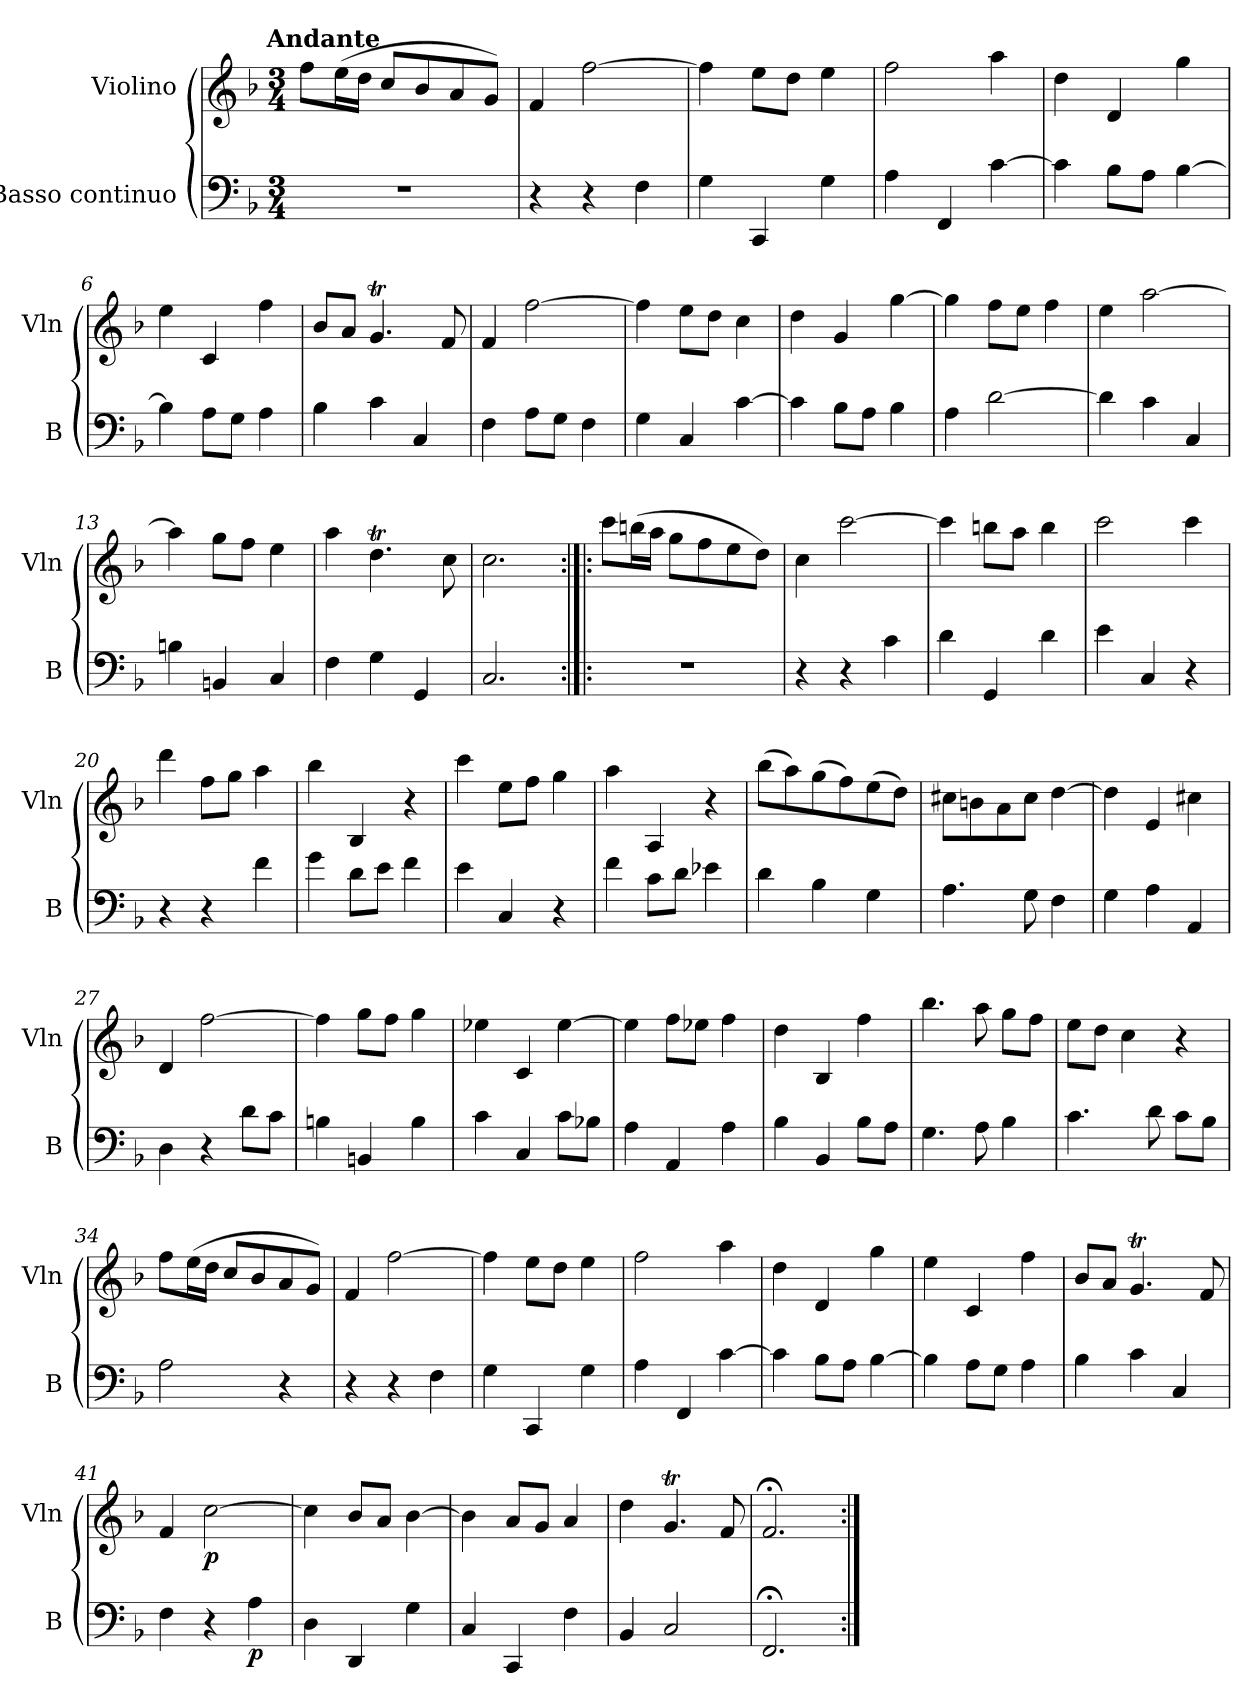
**kern	**dynam	**kern	**dynam
*part2	*part2	*part1	*part1
*staff2	*staff2	*staff1	*staff1
*I"Basso continuo	*	*I"Violino	*
*I'B	*	*I'Vln	*
*clefF4	*	*clefG2	*
*k[b-]	*	*k[b-]	*
*F:	*	*F:	*
!!LO:TX:omd:t=Andante
*M3/4	*	*M3/4	*
*MM80	*	*MM80	*
=1	=1	=1	=1
2.r	.	8ff\L	.
.	.	(16ee\L	.
.	.	16dd\JJ	.
.	.	8cc/L	.
.	.	8b-/	.
.	.	8a/	.
.	.	8g/J)	.
=2	=2	=2	=2
4r	.	4f/	.
4r	.	[2ff\	.
4F\	.	.	.
=3	=3	=3	=3
4G\	.	4ff\]	.
4CC/	.	8ee\L	.
.	.	8dd\J	.
4G\	.	4ee\	.
=4	=4	=4	=4
4A\	.	2ff\	.
4FF/	.	.	.
[4c\	.	4aa\	.
=5	=5	=5	=5
4c\]	.	4dd\	.
8B-\L	.	4d/	.
8A\J	.	.	.
[4B-\	.	4gg\	.
=6	=6	=6	=6
4B-\]	.	4ee\	.
8A\L	.	4c/	.
8G\J	.	.	.
4A\	.	4ff\	.
=7	=7	=7	=7
4B-\	.	8b-/L	.
.	.	8a/J	.
4c\	.	4.gT/	.
4C/	.	.	.
.	.	8f/	.
=8	=8	=8	=8
4F\	.	4f/	.
8A\L	.	[2ff\	.
8G\J	.	.	.
4F\	.	.	.
=9	=9	=9	=9
4G\	.	4ff\]	.
4C/	.	8ee\L	.
.	.	8dd\J	.
[4c\	.	4cc\	.
=10	=10	=10	=10
4c\]	.	4dd\	.
8B-\L	.	4g/	.
8A\J	.	.	.
4B-\	.	[4gg\	.
=11	=11	=11	=11
4A\	.	4gg\]	.
[2d\	.	8ff\L	.
.	.	8ee\J	.
.	.	4ff\	.
=12	=12	=12	=12
4d\]	.	4ee\	.
4c\	.	[2aa\	.
4C/	.	.	.
=13	=13	=13	=13
4Bn\	.	4aa\]	.
4BBn/	.	8gg\L	.
.	.	8ff\J	.
4C/	.	4ee\	.
=14	=14	=14	=14
4F\	.	4aa\	.
4G\	.	4.ddT\	.
4GG/	.	.	.
.	.	8cc\	.
=15	=15	=15	=15
2.C/	.	2.cc\	.
=16:|!|:	=16:|!|:	=16:|!|:	=16:|!|:
2.r	.	8ccc\L	.
.	.	(16bbn\L	.
.	.	16aa\JJ	.
.	.	8gg\L	.
.	.	8ff\	.
.	.	8ee\	.
.	.	8dd\J)	.
=17	=17	=17	=17
4r	.	4cc\	.
4r	.	[2ccc\	.
4c\	.	.	.
=18	=18	=18	=18
4d\	.	4ccc\]	.
4GG/	.	8bbn\L	.
.	.	8aa\J	.
4d\	.	4bb\	.
=19	=19	=19	=19
4e\	.	2ccc\	.
4C/	.	.	.
4r	.	4ccc\	.
=20	=20	=20	=20
4r	.	4ddd\	.
4r	.	8ff\L	.
.	.	8gg\J	.
4f\	.	4aa\	.
=21	=21	=21	=21
4g\	.	4bb-\	.
8d\L	.	4B-/	.
8e\J	.	.	.
4f\	.	4r	.
=22	=22	=22	=22
4e\	.	4ccc\	.
4C/	.	8ee\L	.
.	.	8ff\J	.
4r	.	4gg\	.
=23	=23	=23	=23
4f\	.	4aa\	.
8c\L	.	4A/	.
8d\J	.	.	.
4e-X\	.	4r	.
=24	=24	=24	=24
4d\	.	(8bb-\L	.
.	.	8aa\)	.
4B-\	.	(8gg\	.
.	.	8ff\)	.
4G\	.	(8ee\	.
.	.	8dd\J)	.
=25	=25	=25	=25
4.A\	.	8cc#X\L	.
.	.	8bn\	.
.	.	8a\	.
8G\	.	8cc#\J	.
4F\	.	[4dd\	.
=26	=26	=26	=26
4G\	.	4dd\]	.
4A\	.	4e/	.
4AA/	.	4cc#X\	.
=27	=27	=27	=27
4D\	.	4d/	.
4r	.	[2ff\	.
8d\L	.	.	.
8c\J	.	.	.
=28	=28	=28	=28
4Bn\	.	4ff\]	.
4BBn/	.	8gg\L	.
.	.	8ff\J	.
4B\	.	4gg\	.
=29	=29	=29	=29
4c\	.	4ee-X\	.
4C/	.	4c/	.
8c\L	.	[4ee-\	.
8B-X\J	.	.	.
=30	=30	=30	=30
4A\	.	4ee-\]	.
4AA/	.	8ff\L	.
.	.	8ee-X\J	.
4A\	.	4ff\	.
=31	=31	=31	=31
4B-\	.	4dd\	.
4BB-/	.	4B-/	.
8B-\L	.	4ff\	.
8A\J	.	.	.
=32	=32	=32	=32
4.G\	.	4.bb-\	.
8A\	.	8aa\	.
4B-\	.	8gg\L	.
.	.	8ff\J	.
=33	=33	=33	=33
4.c\	.	8ee\L	.
.	.	8dd\J	.
.	.	4cc\	.
8d\	.	.	.
8c\L	.	4r	.
8B-\J	.	.	.
=34	=34	=34	=34
2A\	.	8ff\L	.
.	.	(16ee\L	.
.	.	16dd\JJ	.
.	.	8cc/L	.
.	.	8b-/	.
4r	.	8a/	.
.	.	8g/J)	.
=35	=35	=35	=35
4r	.	4f/	.
4r	.	[2ff\	.
4F\	.	.	.
=36	=36	=36	=36
4G\	.	4ff\]	.
4CC/	.	8ee\L	.
.	.	8dd\J	.
4G\	.	4ee\	.
=37	=37	=37	=37
4A\	.	2ff\	.
4FF/	.	.	.
[4c\	.	4aa\	.
=38	=38	=38	=38
4c\]	.	4dd\	.
8B-\L	.	4d/	.
8A\J	.	.	.
[4B-\	.	4gg\	.
=39	=39	=39	=39
4B-\]	.	4ee\	.
8A\L	.	4c/	.
8G\J	.	.	.
4A\	.	4ff\	.
=40	=40	=40	=40
4B-\	.	8b-/L	.
.	.	8a/J	.
4c\	.	4.gT/	.
4C/	.	.	.
.	.	8f/	.
=41	=41	=41	=41
4F\	.	4f/	.
4r	.	[2cc\	p
4A\	p	.	.
=42	=42	=42	=42
4D\	.	4cc\]	.
4DD/	.	8b-/L	.
.	.	8a/J	.
4G\	.	[4b-\	.
=43	=43	=43	=43
4C/	.	4b-\]	.
4CC/	.	8a/L	.
.	.	8g/J	.
4F\	.	4a/	.
=44	=44	=44	=44
4BB-/	.	4dd\	.
2C/	.	4.gT/	.
.	.	8f/	.
=45	=45	=45	=45
2.FF;</	.	2.f;</	.
=:|!	=:|!	=:|!	=:|!
*-	*-	*-	*-
